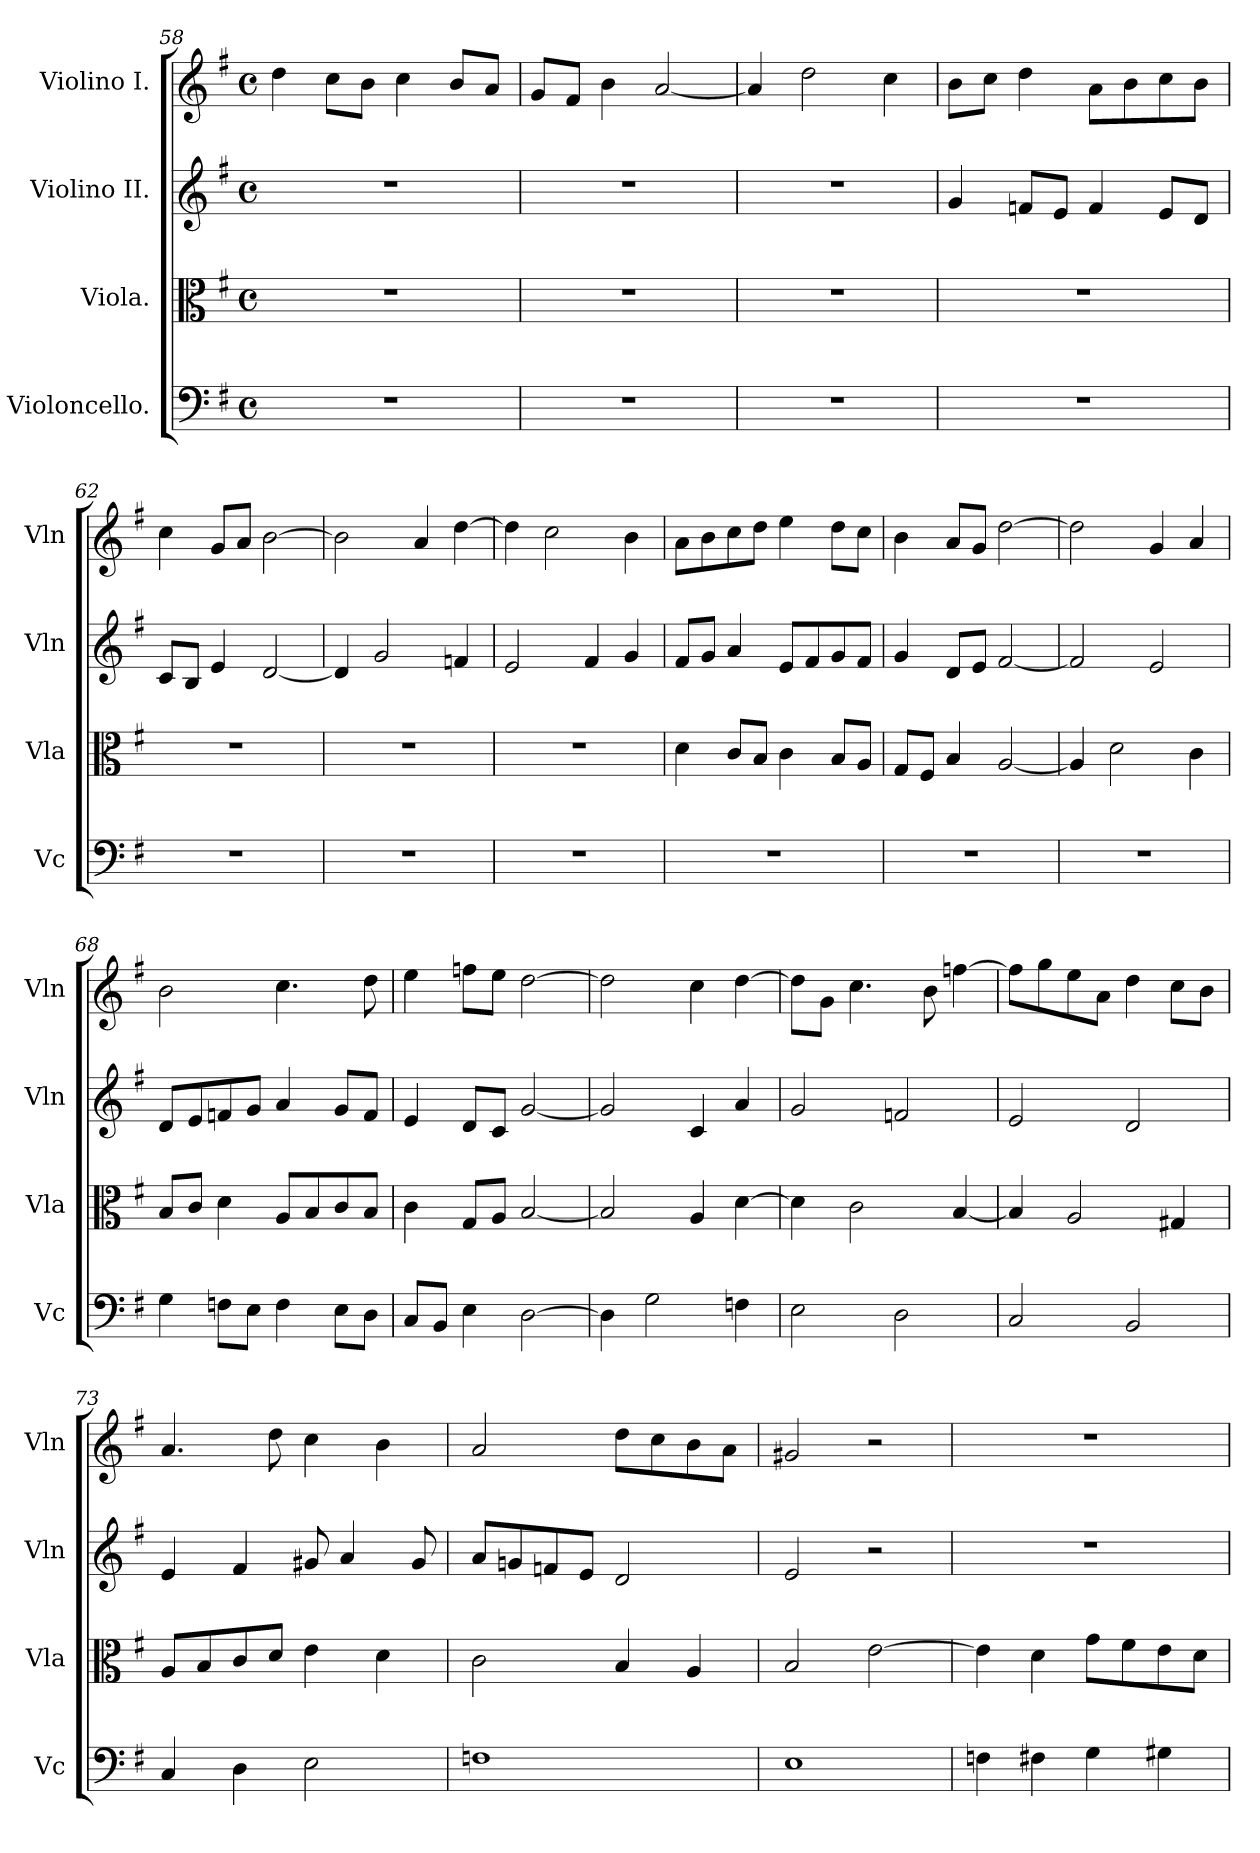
**kern	**kern	**kern	**kern
*part4	*part3	*part2	*part1
*staff4	*staff3	*staff2	*staff1
*I"Violoncello.	*I"Viola.	*I"Violino II.	*I"Violino I.
*I'Vc	*I'Vla	*I'Vln	*I'Vln
*clefF4	*clefC3	*clefG2	*clefG2
*k[f#]	*k[f#]	*k[f#]	*k[f#]
*M4/4	*M4/4	*M4/4	*M4/4
*met(c)	*met(c)	*met(c)	*met(c)
=58	=58	=58	=58
1r	1r	1r	4dd\
.	.	.	8cc\L
.	.	.	8b\J
.	.	.	4cc\
.	.	.	8b/L
.	.	.	8a/J
=59	=59	=59	=59
1r	1r	1r	8g/L
.	.	.	8f#/J
.	.	.	4b\
.	.	.	[2a/
=60	=60	=60	=60
1r	1r	1r	4a/]
.	.	.	2dd\
.	.	.	4cc\
=61	=61	=61	=61
1r	1r	4g/	8b\L
.	.	.	8cc\J
.	.	8fn/L	4dd\
.	.	8e/J	.
.	.	4f/	8a\L
.	.	.	8b\
.	.	8e/L	8cc\
.	.	8d/J	8b\J
=62	=62	=62	=62
1r	1r	8c/L	4cc\
.	.	8B/J	.
.	.	4e/	8g/L
.	.	.	8a/J
.	.	[2d/	[2b\
=63	=63	=63	=63
1r	1r	4d/]	2b\]
.	.	2g/	.
.	.	.	4a/
.	.	4fn/	[4dd\
=64	=64	=64	=64
1r	1r	2e/	4dd\]
.	.	.	2cc\
.	.	4f#/	.
.	.	4g/	4b\
=65	=65	=65	=65
1r	4d\	8f#/L	8a\L
.	.	8g/J	8b\
.	8c/L	4a/	8cc\
.	8B/J	.	8dd\J
.	4c\	8e/L	4ee\
.	.	8f#/	.
.	8B/L	8g/	8dd\L
.	8A/J	8f#/J	8cc\J
=66	=66	=66	=66
1r	8G/L	4g/	4b\
.	8F#/J	.	.
.	4B/	8d/L	8a/L
.	.	8e/J	8g/J
.	[2A/	[2f#/	[2dd\
=67	=67	=67	=67
1r	4A/]	2f#/]	2dd\]
.	2d\	.	.
.	.	2e/	4g/
.	4c\	.	4a/
=68	=68	=68	=68
4G\	8B/L	8d/L	2b\
.	8c/J	8e/	.
8Fn\L	4d\	8fn/	.
8E\J	.	8g/J	.
4F\	8A/L	4a/	4.cc\
.	8B/	.	.
8E\L	8c/	8g/L	.
8D\J	8B/J	8f/J	8dd\
=69	=69	=69	=69
8C/L	4c\	4e/	4ee\
8BB/J	.	.	.
4E\	8G/L	8d/L	8ffn\L
.	8A/J	8c/J	8ee\J
[2D\	[2B/	[2g/	[2dd\
=70	=70	=70	=70
4D\]	2B/]	2g/]	2dd\]
2G\	.	.	.
.	4A/	4c/	4cc\
4Fn\	[4d\	4a/	[4dd\
=71	=71	=71	=71
2E\	4d\]	2g/	8dd\L]
.	.	.	8g\J
.	2c\	.	4.cc\
2D\	.	2fn/	.
.	.	.	8b\
.	[4B/	.	[4ffn\
=72	=72	=72	=72
2C/	4B/]	2e/	8ff\L]
.	.	.	8gg\
.	2A/	.	8ee\
.	.	.	8a\J
2BB/	.	2d/	4dd\
.	4G#X/	.	8cc\L
.	.	.	8b\J
=73	=73	=73	=73
4C/	8A/L	4e/	4.a/
.	8B/	.	.
4D\	8c/	4f#/	.
.	8d/J	.	8dd\
2E\	4e\	8g#X/	4cc\
.	.	4a/	.
.	4d\	.	4b\
.	.	8g#/	.
=74	=74	=74	=74
1Fn	2c\	8a/L	2a/
.	.	8gni/	.
.	.	8fn/	.
.	.	8e/J	.
.	4B/	2d/	8dd\L
.	.	.	8cc\
.	4A/	.	8b\
.	.	.	8a\J
=75	=75	=75	=75
1E	2B/	2e/	2g#X/
.	[2e\	2r	2r
=76	=76	=76	=76
4Fn\	4e\]	1r	1r
4F#X\	4d\	.	.
4G\	8g\L	.	.
.	8f#\	.	.
4G#X\	8e\	.	.
.	8d\J	.	.
=	=	=	=
*-	*-	*-	*-
